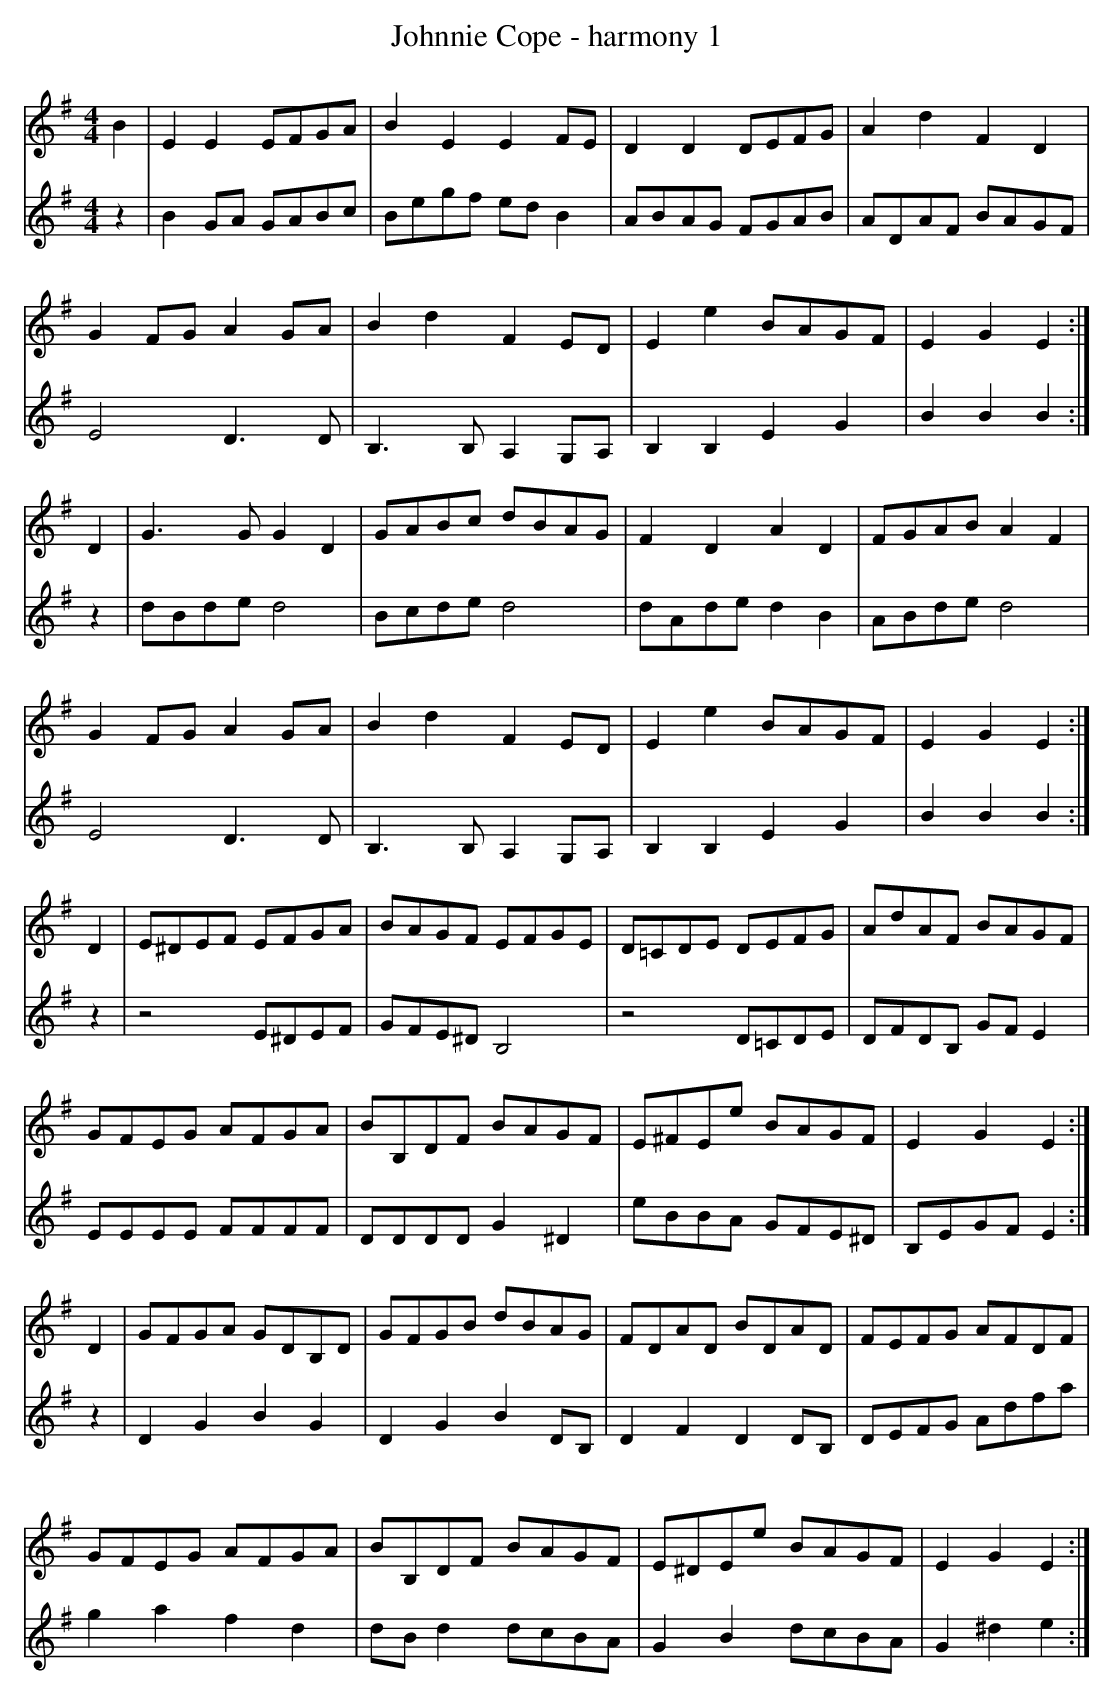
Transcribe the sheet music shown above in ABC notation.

X:1
T:Johnnie Cope - harmony 1
M:4/4
L:1/8
K:Em
V:1
B2 | E2 E2 EFGA  | B2 E2  E2  FE   | D2  D2  DEFG  | A2  d2 F2 D2 |
     G2 FG A2 GA | B2 d2  F2  ED   | E2  e2  BAGF  | E2  G2 E2   :|
D2 | G3  G G2 D2 | GABc   dBAG     | F2 D2   A2 D2 | FGAB   A2 F2 |
     G2 FG A2 GA | B2 d2  F2  ED   | E2  e2  BAGF  | E2  G2 E2   :|
D2 | E^DEF EFGA  | BAGF   EFGE     | D=CDE   DEFG  | AdAF   BAGF  |
     GFEG  AFGA  | BB,DF  BAGF     | E^FEe   BAGF  | E2  G2 E2   :|
D2 | GFGA  GDB,D | GFGB   dBAG     | FDAD    BDAD  | FEFG   AFDF  |
     GFEG  AFGA  | BB,DF  BAGF     | E^DEe   BAGF  | E2  G2 E2  :|]
V:2
z2 | B2 GA GABc  | Begf   ed  B2   | ABAG    FGAB  | ADAF   BAGF  |
     E4    D3  D | B,3 B, A,2 G,A, | B,2 B,2 E2 G2 | B2  B2 B2   :|
z2 | dBde  d4    | Bcde   d4       | dAde    d2 B2 | ABde   d4    |
     E4    D3  D | B,3 B, A,2 G,A, | B,2 B,2 E2 G2 | B2  B2 B2   :|
z2 | z4    E^DEF | GFE^D  B,4      | z4      D=CDE | DFDB,  GF E2 |
     EEEE  FFFF  | DDDD   G2 ^D2   | eBBA    GFE^D | B,EGF  E2   :|
z2 | D2 G2 B2 G2 | D2 G2  B2  DB,  | D2  F2  D2 DB,| DEFG   Adfa  |
     g2 a2 f2 d2 | dB d2  dcBA     | G2  B2  dcBA  | G2 ^d2 e2  :|]
